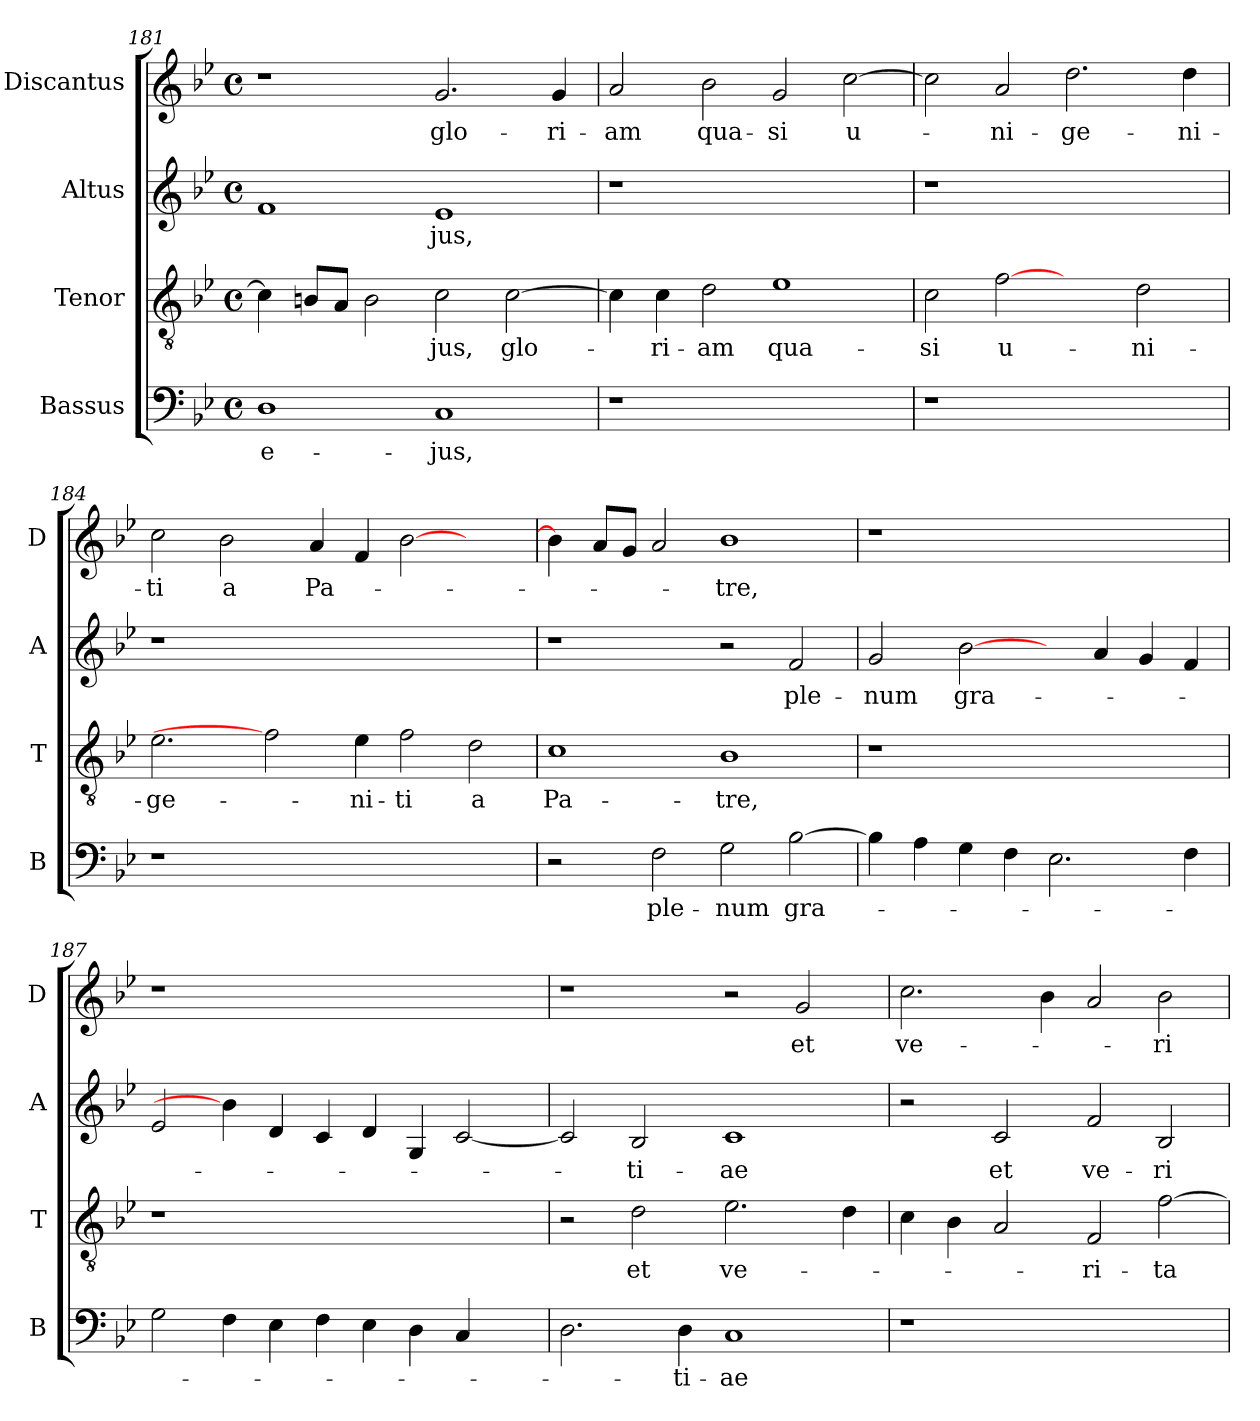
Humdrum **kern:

**kern	**text	**kern	**text	**kern	**text	**kern	**text
*part4	*part4	*part3	*part3	*part2	*part2	*part1	*part1
*staff4	*staff4	*staff3	*staff3	*staff2	*staff2	*staff1	*staff1
*I"Bassus	*	*I"Tenor	*	*I"Altus	*	*I"Discantus	*
*I'B	*	*I'T	*	*I'A	*	*I'D	*
*clefF4	*	*clefGv2	*	*clefG2	*	*clefG2	*
*k[b-e-]	*	*k[b-e-]	*	*k[b-e-]	*	*k[b-e-]	*
*B-:	*	*B-:	*	*B-:	*	*B-:	*
*M4/4	*	*M4/4	*	*M4/4	*	*M4/4	*
*met(c)	*	*met(c)	*	*met(c)	*	*met(c)	*
=181	=181	=181	=181	=181	=181	=181	=181
!	!LO:LY:b	!	!	!	!	!	!
1D	e-	4c\]	.	1f	.	1r	.
.	.	8Bn/L	.	.	.	.	.
.	.	8A/J	.	.	.	.	.
.	.	2B\	.	.	.	.	.
!	!LO:LY:b	!	!LO:LY:b	!	!LO:LY:b	!	!LO:LY:b
1C	-jus,	2c\	-jus,	1e-	-jus,	2.g/	glo-
!	!	!	!LO:LY:b	!	!	!	!
.	.	[2c\	glo-	.	.	.	.
!	!	!	!	!	!	!	!LO:LY:b
.	.	.	.	.	.	4g/	-ri-
=182	=182	=182	=182	=182	=182	=182	=182
!	!	!	!	!	!	!	!LO:LY:b
1r	.	4c\]	.	1r	.	2a/	-am
!	!	!	!LO:LY:b	!	!	!	!
.	.	4c\	-ri-	.	.	.	.
!	!	!	!LO:LY:b	!	!	!	!LO:LY:b
.	.	2d\	-am	.	.	2b-\	qua-
!	!	!	!LO:LY:b	!	!	!	!LO:LY:b
1ryy	.	1e-	qua-	1ryy	.	2g/	-si
!	!	!	!	!	!	!	!LO:LY:b
.	.	.	.	.	.	[2cc\	u-
!!LO:PB:g=z
=183	=183	=183	=183	=183	=183	=183	=183
!	!	!	!LO:LY:b	!	!	!	!
1r	.	2c\	-si	1r	.	2cc\]	.
!	!	!	!LO:LY:b	!	!	!	!LO:LY:b
.	.	[2f	u-	.	.	2a/	-ni-
!	!	!	!	!	!	!	!LO:LY:b
1ryy	.	2ryy	.	1ryy	.	2.dd\	-ge-
!	!	!	!LO:LY:b	!	!	!	!
.	.	2d\	-ni-	.	.	.	.
!	!	!	!	!	!	!	!LO:LY:b
.	.	.	.	.	.	4dd\	-ni-
=184	=184	=184	=184	=184	=184	=184	=184
!	!	!	!LO:LY:b	!	!	!	!LO:LY:b
1r	.	2.e-\	-ge-	1r	.	2cc\	-ti
!	!	!	!	!	!	!	!LO:LY:b
.	.	.	.	.	.	2b-\	a
.	.	2f]	.	.	.	.	.
!	!	!	!	!	!	!	!LO:LY:b
1.ryy	.	.	.	1.ryy	.	4a/	Pa-
!	!	!	!LO:LY:b	!	!	!	!
.	.	4e-\	-ni-	.	.	4f/	.
!	!	!	!LO:LY:b	!	!	!	!
.	.	2f\	-ti	.	.	[2b-\	.
!	!	!	!LO:LY:b	!	!	!	!
.	.	2d\	a	.	.	2ryy	.
=185	=185	=185	=185	=185	=185	=185	=185
!	!	!	!LO:LY:b	!	!	!	!
2r	.	1c	Pa-	1r	.	4b-\]	.
.	.	.	.	.	.	8a/L	.
.	.	.	.	.	.	8g/J	.
!	!LO:LY:b	!	!	!	!	!	!
2F\	ple-	.	.	.	.	2a/	.
!	!LO:LY:b	!	!LO:LY:b	!	!	!	!LO:LY:b
2G\	-num	1B-	-tre,	2r	.	1b-	-tre,
!	!LO:LY:b	!	!	!	!LO:LY:b	!	!
[2B-\	gra-	.	.	2f/	ple-	.	.
=186	=186	=186	=186	=186	=186	=186	=186
!	!	!	!	!	!LO:LY:b	!	!
4B-\]	.	1r	.	2g/	-num	1r	.
4A\	.	.	.	.	.	.	.
!	!	!	!	!	!LO:LY:b	!	!
4G\	.	.	.	[2b-\	gra-	.	.
4F\	.	.	.	.	.	.	.
2.E-\	.	1ryy	.	4ryy	.	1ryy	.
.	.	.	.	4a/	.	.	.
.	.	.	.	4g/	.	.	.
4F\	.	.	.	4f/	.	.	.
=187	=187	=187	=187	=187	=187	=187	=187
2G\	.	1r	.	2e-/	.	1r	.
4F\	.	.	.	4b-\]	.	.	.
4E-\	.	.	.	4d/	.	.	.
4F\	.	1ryy	.	4c/	.	1ryy	.
4E-\	.	.	.	4d/	.	.	.
4D\	.	.	.	4G/	.	.	.
4C/	.	.	.	[2c/	.	.	.
4ryy	.	4ryy	.	.	.	4ryy	.
=188	=188	=188	=188	=188	=188	=188	=188
2.D\	.	2r	.	2c/]	.	1r	.
!	!	!	!LO:LY:b	!	!LO:LY:b	!	!
.	.	2d\	et	2B-/	-ti-	.	.
!	!LO:LY:b	!	!	!	!	!	!
4D\	-ti-	.	.	.	.	.	.
!	!LO:LY:b	!	!LO:LY:b	!	!LO:LY:b	!	!
1C	-ae	2.e-\	ve-	1c	-ae	2r	.
!	!	!	!	!	!	!	!LO:LY:b
.	.	.	.	.	.	2g/	et
.	.	4d\	.	.	.	.	.
!!LO:LB:g=z
=189	=189	=189	=189	=189	=189	=189	=189
!	!	!	!	!	!	!	!LO:LY:b
1r	.	4c\	.	2r	.	2.cc\	ve-
.	.	4B-\	.	.	.	.	.
!	!	!	!	!	!LO:LY:b	!	!
.	.	2A/	.	2c/	et	.	.
.	.	.	.	.	.	4b-\	.
!	!	!	!LO:LY:b	!	!LO:LY:b	!	!
1ryy	.	2F/	-ri-	2f/	ve-	2a/	.
!	!	!	!LO:LY:b	!	!LO:LY:b	!	!LO:LY:b
.	.	[2f\	-ta-	2B-/	-ri-	2b-\	-ri-
=	=	=	=	=	=	=	=
*-	*-	*-	*-	*-	*-	*-	*-
